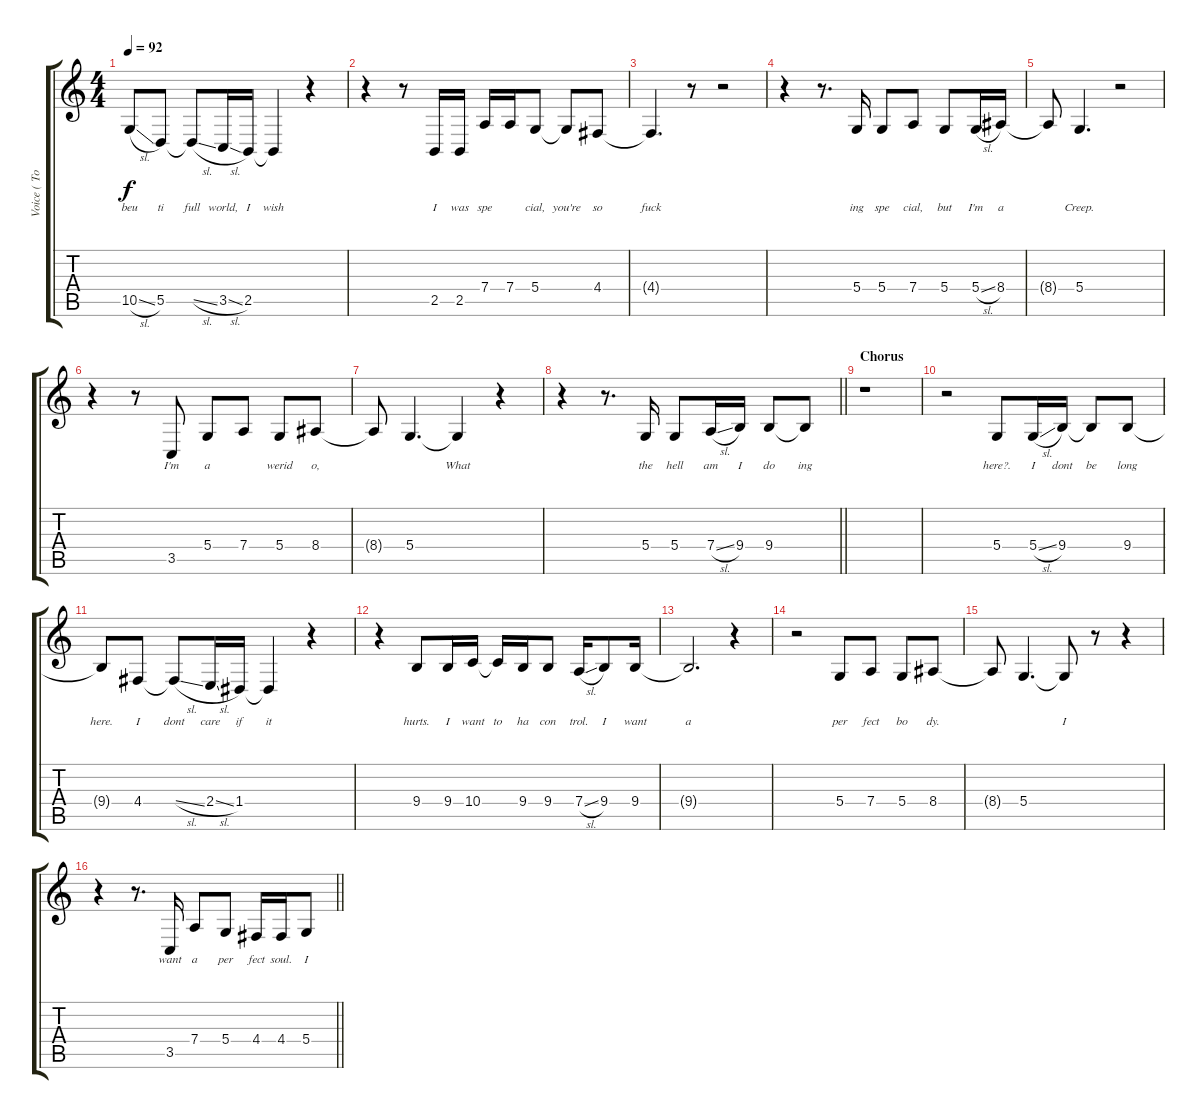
\track ("Voice ( Tom Yorke )" "Voice ( To") {instrument stringensemble1}
\staff {score tabs}
\tuning (E4 B3 G3 D3 A2 E2) {hide}
\ts (4 4)
\tempo 92
\clef g2
\ks c
10.5{sl t}.8{lyrics (0 "beu") lyrics (1 "") lyrics (2 "") lyrics (3 "") lyrics (4 "") dy f} 5.5.8{lyrics (0 "ti") lyrics (1 "") lyrics (2 "") lyrics (3 "") lyrics (4 "")} 5.5{sl t}.8{lyrics (0 "full") lyrics (1 "") lyrics (2 "") lyrics (3 "") lyrics (4 "")} 3.5{sl}.16{lyrics (0 "world,") lyrics (1 "") lyrics (2 "") lyrics (3 "") lyrics (4 "")} 2.5.16{lyrics (0 "I") lyrics (1 "") lyrics (2 "") lyrics (3 "") lyrics (4 "")} 2.5{t}.4{lyrics (0 "wish") lyrics (1 "") lyrics (2 "") lyrics (3 "") lyrics (4 "")} r.4 |
r.4 r.8 2.5.16{lyrics (0 "I") lyrics (1 "") lyrics (2 "") lyrics (3 "") lyrics (4 "")} 2.5.16{lyrics (0 "was") lyrics (1 "") lyrics (2 "") lyrics (3 "") lyrics (4 "")} 7.4.16{lyrics (0 "spe") lyrics (1 "") lyrics (2 "") lyrics (3 "") lyrics (4 "")} 7.4.16{lyrics (0 "") lyrics (1 "") lyrics (2 "") lyrics (3 "") lyrics (4 "")} 5.4.8{lyrics (0 "cial,") lyrics (1 "") lyrics (2 "") lyrics (3 "") lyrics (4 "")} 5.4{t}.8{lyrics (0 "you're") lyrics (1 "") lyrics (2 "") lyrics (3 "") lyrics (4 "")} 4.4.8{lyrics (0 "so") lyrics (1 "") lyrics (2 "") lyrics (3 "") lyrics (4 "")} |
4.4{t}.4{d lyrics (0 "fuck") lyrics (1 "") lyrics (2 "") lyrics (3 "") lyrics (4 "")} r.8 r.2 |
r.4 r.8{d} 5.4.16{lyrics (0 "ing") lyrics (1 "") lyrics (2 "") lyrics (3 "") lyrics (4 "")} 5.4.8{lyrics (0 "spe") lyrics (1 "") lyrics (2 "") lyrics (3 "") lyrics (4 "")} 7.4.8{lyrics (0 "cial,") lyrics (1 "") lyrics (2 "") lyrics (3 "") lyrics (4 "")} 5.4.8{lyrics (0 "but") lyrics (1 "") lyrics (2 "") lyrics (3 "") lyrics (4 "")} 5.4{sl}.16{lyrics (0 "I'm") lyrics (1 "") lyrics (2 "") lyrics (3 "") lyrics (4 "")} 8.4.16{lyrics (0 "a") lyrics (1 "") lyrics (2 "") lyrics (3 "") lyrics (4 "")} |
8.4{t}.8{lyrics (0 "") lyrics (1 "") lyrics (2 "") lyrics (3 "") lyrics (4 "")} 5.4.4{d lyrics (0 "Creep.") lyrics (1 "") lyrics (2 "") lyrics (3 "") lyrics (4 "")} r.2 |
r.4 r.8 3.5.8{lyrics (0 "I'm") lyrics (1 "") lyrics (2 "") lyrics (3 "") lyrics (4 "")} 5.4.8{lyrics (0 "a") lyrics (1 "") lyrics (2 "") lyrics (3 "") lyrics (4 "")} 7.4.8{lyrics (0 "") lyrics (1 "") lyrics (2 "") lyrics (3 "") lyrics (4 "")} 5.4.8{lyrics (0 "werid") lyrics (1 "") lyrics (2 "") lyrics (3 "") lyrics (4 "")} 8.4.8{lyrics (0 "o,") lyrics (1 "") lyrics (2 "") lyrics (3 "") lyrics (4 "")} |
8.4{t}.8{lyrics (0 "") lyrics (1 "") lyrics (2 "") lyrics (3 "") lyrics (4 "")} 5.4.4{d lyrics (0 "") lyrics (1 "") lyrics (2 "") lyrics (3 "") lyrics (4 "")} 5.4{t}.4{lyrics (0 "What") lyrics (1 "") lyrics (2 "") lyrics (3 "") lyrics (4 "")} r.4 |
\barLineRight lightlight
r.4 r.8{d} 5.4.16{lyrics (0 "the") lyrics (1 "") lyrics (2 "") lyrics (3 "") lyrics (4 "")} 5.4.8{lyrics (0 "hell") lyrics (1 "") lyrics (2 "") lyrics (3 "") lyrics (4 "")} 7.4{sl}.16{lyrics (0 "am") lyrics (1 "") lyrics (2 "") lyrics (3 "") lyrics (4 "")} 9.4.16{lyrics (0 "I") lyrics (1 "") lyrics (2 "") lyrics (3 "") lyrics (4 "")} 9.4.8{lyrics (0 "do") lyrics (1 "") lyrics (2 "") lyrics (3 "") lyrics (4 "")} 9.4{t}.8{lyrics (0 "ing") lyrics (1 "") lyrics (2 "") lyrics (3 "") lyrics (4 "")} |
\section ("" "Chorus")
r.1 |
r.2 5.4.8{lyrics (0 "here?.") lyrics (1 "") lyrics (2 "") lyrics (3 "") lyrics (4 "")} 5.4{sl}.16{lyrics (0 "I") lyrics (1 "") lyrics (2 "") lyrics (3 "") lyrics (4 "")} 9.4.16{lyrics (0 "dont") lyrics (1 "") lyrics (2 "") lyrics (3 "") lyrics (4 "")} 9.4{t}.8{lyrics (0 "be") lyrics (1 "") lyrics (2 "") lyrics (3 "") lyrics (4 "")} 9.4.8{lyrics (0 "long") lyrics (1 "") lyrics (2 "") lyrics (3 "") lyrics (4 "")} |
9.4{t}.8{lyrics (0 "here.") lyrics (1 "") lyrics (2 "") lyrics (3 "") lyrics (4 "")} 4.4.8{lyrics (0 "I") lyrics (1 "") lyrics (2 "") lyrics (3 "") lyrics (4 "")} 4.4{sl t}.8{lyrics (0 "dont") lyrics (1 "") lyrics (2 "") lyrics (3 "") lyrics (4 "")} 2.4{sl}.16{lyrics (0 "care") lyrics (1 "") lyrics (2 "") lyrics (3 "") lyrics (4 "")} 1.4.16{lyrics (0 "if") lyrics (1 "") lyrics (2 "") lyrics (3 "") lyrics (4 "")} 1.4{t}.4{lyrics (0 "it") lyrics (1 "") lyrics (2 "") lyrics (3 "") lyrics (4 "")} r.4 |
r.4 9.4.8{lyrics (0 "hurts.") lyrics (1 "") lyrics (2 "") lyrics (3 "") lyrics (4 "")} 9.4.16{lyrics (0 "I") lyrics (1 "") lyrics (2 "") lyrics (3 "") lyrics (4 "")} 10.4.16{lyrics (0 "want") lyrics (1 "") lyrics (2 "") lyrics (3 "") lyrics (4 "")} 10.4{t}.16{lyrics (0 "to") lyrics (1 "") lyrics (2 "") lyrics (3 "") lyrics (4 "")} 9.4.16{lyrics (0 "ha") lyrics (1 "") lyrics (2 "") lyrics (3 "") lyrics (4 "")} 9.4.8{lyrics (0 "con") lyrics (1 "") lyrics (2 "") lyrics (3 "") lyrics (4 "")} 7.4{sl}.16{lyrics (0 "trol.") lyrics (1 "") lyrics (2 "") lyrics (3 "") lyrics (4 "")} 9.4.8{lyrics (0 "I") lyrics (1 "") lyrics (2 "") lyrics (3 "") lyrics (4 "")} 9.4.16{lyrics (0 "want") lyrics (1 "") lyrics (2 "") lyrics (3 "") lyrics (4 "")} |
9.4{t}.2{d lyrics (0 "a") lyrics (1 "") lyrics (2 "") lyrics (3 "") lyrics (4 "")} r.4 |
r.2 5.4.8{lyrics (0 "per") lyrics (1 "") lyrics (2 "") lyrics (3 "") lyrics (4 "")} 7.4.8{lyrics (0 "fect") lyrics (1 "") lyrics (2 "") lyrics (3 "") lyrics (4 "")} 5.4.8{lyrics (0 "bo") lyrics (1 "") lyrics (2 "") lyrics (3 "") lyrics (4 "")} 8.4.8{lyrics (0 "dy.") lyrics (1 "") lyrics (2 "") lyrics (3 "") lyrics (4 "")} |
8.4{t}.8{lyrics (0 "") lyrics (1 "") lyrics (2 "") lyrics (3 "") lyrics (4 "")} 5.4.4{d lyrics (0 "") lyrics (1 "") lyrics (2 "") lyrics (3 "") lyrics (4 "")} 5.4{t}.8{lyrics (0 "I") lyrics (1 "") lyrics (2 "") lyrics (3 "") lyrics (4 "")} r.8 r.4 |
\barLineRight lightlight
r.4 r.8{d} 3.5.16{lyrics (0 "want") lyrics (1 "") lyrics (2 "") lyrics (3 "") lyrics (4 "")} 7.4.8{lyrics (0 "a") lyrics (1 "") lyrics (2 "") lyrics (3 "") lyrics (4 "")} 5.4.8{lyrics (0 "per") lyrics (1 "") lyrics (2 "") lyrics (3 "") lyrics (4 "")} 4.4.16{lyrics (0 "fect") lyrics (1 "") lyrics (2 "") lyrics (3 "") lyrics (4 "")} 4.4.16{lyrics (0 "soul.") lyrics (1 "") lyrics (2 "") lyrics (3 "") lyrics (4 "")} 5.4.8{lyrics (0 "I") lyrics (1 "") lyrics (2 "") lyrics (3 "") lyrics (4 "")}
